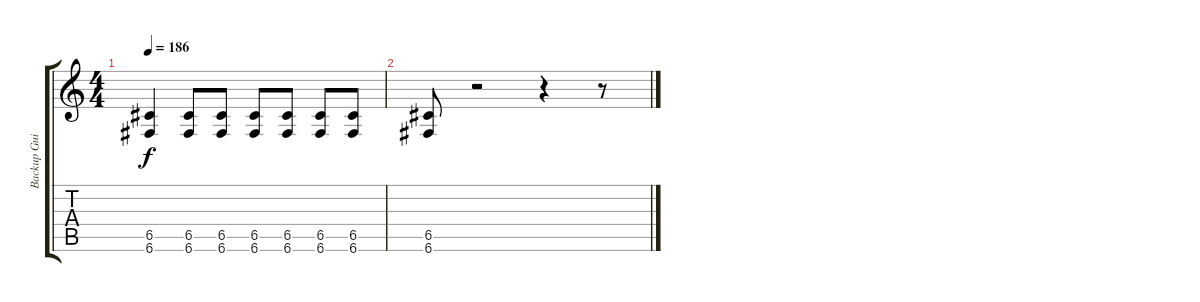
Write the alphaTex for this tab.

\track ("Backup Guitar" "Backup Gui") {mute instrument distortionguitar}
\staff {score tabs}
\tuning (D4 A3 F3 C3 G2 C2) {hide}
\ts (4 4)
\tempo 186
\clef g2
\ks c
(6.5 6.6).4{dy f} (6.5 6.6).8 (6.5 6.6).8 (6.5 6.6).8 (6.5 6.6).8 (6.5 6.6).8 (6.5 6.6).8 |
(6.5 6.6).8 r.2 r.4 r.8
